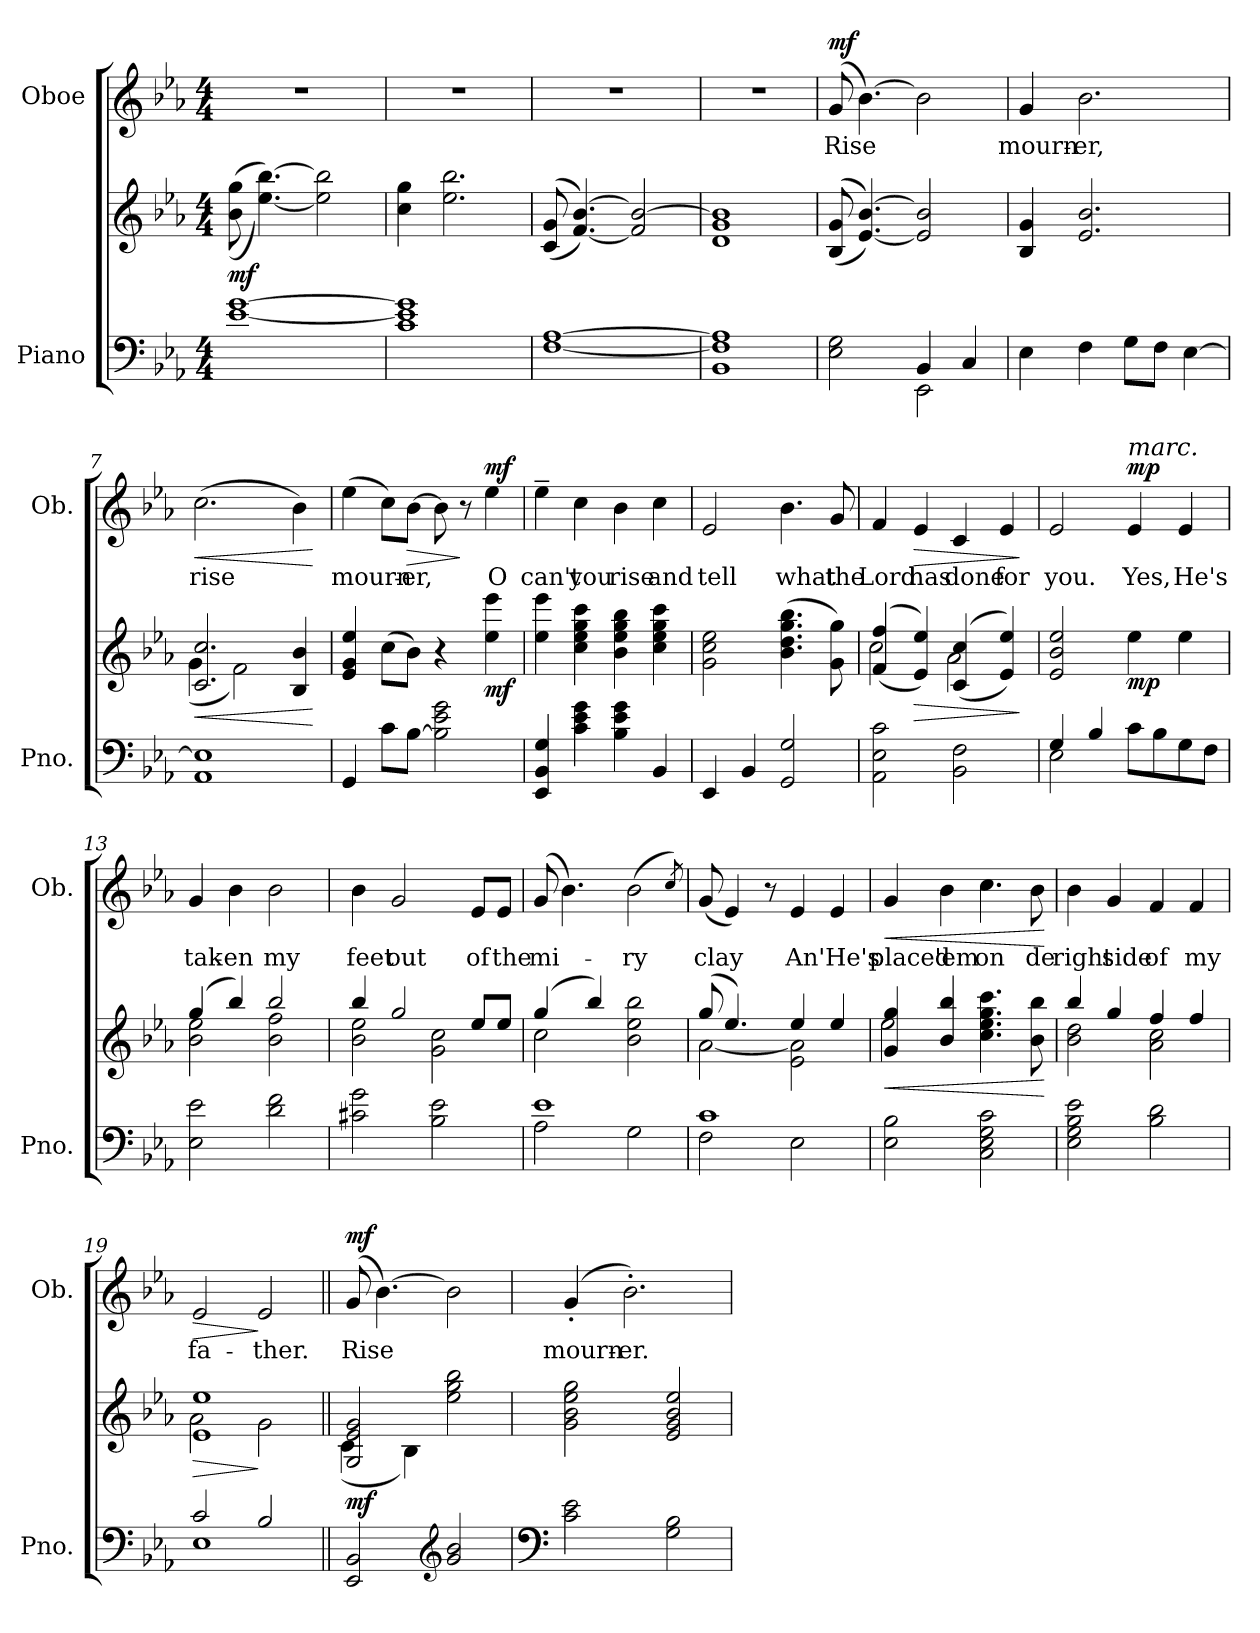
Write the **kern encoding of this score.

**kern	**kern	**dynam	**kern	**text	**dynam
*part2	*part2	*part2	*part1	*part1	*part1
*staff3	*staff2	*staff2/3	*staff1	*staff1	*staff1
*I"Piano	*	*	*I"Oboe	*	*
*I'Pno.	*	*	*I'Ob.	*	*
*clefF4	*clefG2	*	*clefG2	*	*
*k[b-e-a-]	*k[b-e-a-]	*	*k[b-e-a-]	*	*
*M4/4	*M4/4	*	*M4/4	*	*
=1	=1	=1	=1	=1	=1
!	!	!LO:DY:b	!	!	!
[1e- [1g	(<(8b-\ 8gg\	mf	1r	.	.
.	[4.ee-\ [4.bb-\))	.	.	.	.
.	2ee-\] 2bb-\]	.	.	.	.
=2	=2	=2	=2	=2	=2
1c 1e-] 1g]	4cc\ 4gg\	.	1r	.	.
.	2.ee-\ 2.bb-\	.	.	.	.
=3	=3	=3	=3	=3	=3
[1F [1A-	(>(8c/ 8g/	.	1r	.	.
.	[4.f/ [4.b-/))	.	.	.	.
.	2f/] 2b-/_	.	.	.	.
=4	=4	=4	=4	=4	=4
1BB- 1F] 1A-]	1d 1g 1b-]	.	1r	.	.
=5	=5	=5	=5	=5	=5
*^	*	*	*	*	*
!	!	!	!	!	!LO:LY:b	!LO:DY:a
2E-\ 2G\	2ryy	(>(8B-/ 8g/	.	(8g/	Rise	mf
.	.	[4.e-/ [4.b-/))	.	[4.b-\)	.	.
4BB-/	2EE-\	2e-/] 2b-/]	.	2b-\]	.	.
4C/	.	.	.	.	.	.
*v	*v	*	*	*	*	*
=6	=6	=6	=6	=6	=6
!	!	!	!	!LO:LY:b	!
4E-\	4B-/ 4g/	.	4g/	mourn-	.
!	!	!	!	!LO:LY:b	!
4F\	2.e-/ 2.b-/	.	2.b-\	-er,	.
8G\L	.	.	.	.	.
8F\J	.	.	.	.	.
[4E-\	.	.	.	.	.
!!LO:LB:g=z
=7	=7	=7	=7	=7	=7
!	!	!LO:HP:b	!	!LO:LY:b	!LO:HP:b
*	*^	*	*	*	*
1AA- 1E-]	2.c/ 2.cc/	(4g\	<	(2.cc\	rise	<
.	.	2f\)	.	.	.	.
.	4B-/ 4b-/	4ryy	.	4b-\)	.	.
*	*v	*v	*	*	*	*
.	.	[	.	.	[
=8	=8	=8	=8	=8	=8
!	!	!	!	!LO:LY:b	!
4GG/	4e-/ 4g/ 4ee-/	.	(4ee-\	mourn-	.
8c\L	(8cc\L	.	8cc\L)	.	.
!	!	!	!	!LO:LY:b	!LO:HP:b
[8B-\J	8b-\J)	.	[8b-\J	-er,	>
2B-\] 2e-\ 2g\	4r	.	8b-\]	.	.
.	.	.	8r	.	]
!	!	!LO:DY:b	!	!LO:LY:b	!LO:DY:a
.	4ee-\ 4eee-\	mf	4ee-\	O	mf
=9	=9	=9	=9	=9	=9
!	!	!	!	!LO:LY:b	!
4EE-/ 4BB-/ 4G/	4ee-\ 4eee-\	.	4ee-~\	can't	.
!	!	!	!	!LO:LY:b	!
4c\ 4e-\ 4g\	4cc\ 4ee-\ 4gg\ 4ccc\	.	4cc\	you	.
!	!	!	!	!LO:LY:b	!
4B-\ 4e-\ 4g\	4b-\ 4ee-\ 4gg\ 4bb-\	.	4b-\	rise	.
!	!	!	!	!LO:LY:b	!
4BB-/	4cc\ 4ee-\ 4gg\ 4ccc\	.	4cc\	and	.
=10	=10	=10	=10	=10	=10
!	!	!	!	!LO:LY:b	!
4EE-/	2g\ 2cc\ 2ee-\	.	2e-/	tell	.
4BB-/	.	.	.	.	.
!	!	!	!	!LO:LY:b	!
2GG/ 2G/	(4.b-\ 4.dd\ 4.gg\ 4.bb-\	.	4.b-\	what	.
!	!	!	!	!LO:LY:b	!
.	8g\ 8gg\)	.	8g/	the	.
=11	=11	=11	=11	=11	=11
*	*^	*	*	*	*
!	!	!	!	!	!LO:LY:b	!
2AA-\ 2E-\ 2c\	(<(4f/ 4ff/	2cc\	.	4f/	Lord	.
!	!	!	!LO:HP:b	!	!LO:LY:b	!LO:HP:b
.	4e-/ 4ee-/))	.	>	4e-/	has	>
!	!	!	!	!	!LO:LY:b	!
2BB-\ 2F\	(<(4c/ 4cc/	2a-\	.	4c/	done	.
!	!	!	!	!	!LO:LY:b	!
.	4e-/ 4ee-/))	.	.	4e-/	for	.
*	*v	*v	*	*	*	*
.	.	]	.	.	]
!!LO:LB:g=z
=12	=12	=12	=12	=12	=12
*^	*	*	*	*	*
!	!	!	!	!	!LO:LY:b	!
4G/	2E-\	2e-/ 2b-/ 2ee-/	.	2e-/	you.	.
4B-/	.	.	.	.	.	.
!	!	!	!	!LO:TX:i:t=marc.	!	!
!	!	!	!LO:DY:b	!	!LO:LY:b	!LO:DY:a
8c\L	2ryy	4ee-\	mp	4e-/	Yes,	mp
8B-\	.	.	.	.	.	.
!	!	!	!	!	!LO:LY:b	!
8G\	.	4ee-\	.	4e-/	He's	.
8F\J	.	.	.	.	.	.
*v	*v	*	*	*	*	*
=13	=13	=13	=13	=13	=13
*	*^	*	*	*	*
!	!	!	!	!	!LO:LY:b	!
2E-\ 2e-\	(4gg/	2b-\ 2ee-\	.	4g/	tak-	.
!	!	!	!	!	!LO:LY:b	!
.	4bb-/)	.	.	4b-\	-en	.
!	!	!	!	!	!LO:LY:b	!
2d\ 2f\	2bb-/	2b-\ 2ff\	.	2b-\	my	.
=14	=14	=14	=14	=14	=14	=14
!	!	!	!	!	!LO:LY:b	!
2c#X\ 2g\	4bb-/	2b-\ 2ee-\	.	4b-\	feet	.
!	!	!	!	!	!LO:LY:b	!
.	2gg/	.	.	2g/	out	.
2B-\ 2e-\	.	2g\ 2cc\	.	.	.	.
!	!	!	!	!	!LO:LY:b	!
.	8ee-/L	.	.	8e-/L	of	.
!	!	!	!	!	!LO:LY:b	!
.	8ee-/J	.	.	8e-/J	the	.
=15	=15	=15	=15	=15	=15	=15
*^	*	*	*	*	*	*
!	!	!	!	!	!	!LO:LY:b	!
1e-	2A-\	(4gg/	2cc\	.	(8g/	mi-	.
.	.	.	.	.	4.b-\)	.	.
.	.	4bb-/)	.	.	.	.	.
!	!	!	!	!	!	!LO:LY:b	!
.	2G\	2b-\ 2ee-\ 2bb-\	2ryy	.	(2b-\	-ry	.
.	.	.	.	.	8qcc/)	.	.
=16	=16	=16	=16	=16	=16	=16	=16
!	!	!	!	!	!	!LO:LY:b	!
1c	2F\	(8gg/	[2a-\	.	(8g/	clay	.
.	.	4.ee-/)	.	.	4e-/)	.	.
.	.	.	.	.	8r	.	.
!	!	!	!	!	!	!LO:LY:b	!
.	2E-\	4ee-/	2e-\ 2a-\]	.	4e-/	An'	.
!	!	!	!	!	!	!LO:LY:b	!
.	.	4ee-/	.	.	4e-/	He's	.
*v	*v	*	*	*	*	*	*
!!LO:PB:g=z
=17	=17	=17	=17	=17	=17	=17
!	!	!	!LO:HP:b	!	!LO:LY:b	!LO:HP:b
2E-\ 2B-\	4g/ 4gg/	2ee-\	<	4g/	placed	<
!	!	!	!	!	!LO:LY:b	!
.	4b-/ 4bb-/	.	.	4b-\	'em	.
!	!	!	!	!	!LO:LY:b	!
2C\ 2E-\ 2G\ 2c\	4.cc\ 4.ee-\ 4.gg\ 4.ccc\	2ryy	.	4.cc\	on	.
!	!	!	!	!	!LO:LY:b	!
.	8b-\ 8bb-\	.	.	8b-\	de	.
*	*v	*v	*	*	*	*
.	.	[	.	.	[
=18	=18	=18	=18	=18	=18
*	*^	*	*	*	*
!	!	!	!	!	!LO:LY:b	!
2E-\ 2G\ 2B-\ 2e-\	4bb-/	2b-\ 2dd\	.	4b-\	right	.
!	!	!	!	!	!LO:LY:b	!
.	4gg/	.	.	4g/	side	.
!	!	!	!	!	!LO:LY:b	!
2B-\ 2d\	4ff/	2a-\ 2cc\	.	4f/	of	.
!	!	!	!	!	!LO:LY:b	!
.	4ff/	.	.	4f/	my	.
=19	=19	=19	=19	=19	=19	=19
*^	*	*	*	*	*	*
!	!	!	!	!LO:HP:b	!	!LO:LY:b	!LO:HP:b
2c/	1E-	1e- 1ee-	2a-\	>	2e-/	fa-	>
!	!	!	!	!	!	!LO:LY:b	!
2B-/	.	.	2g\	]	2e-/	-ther.	]
*v	*v	*	*	*	*	*	*
=20||	=20||	=20||	=20||	=20||	=20||	=20||
!	!	!	!LO:DY:b	!	!LO:LY:b	!LO:DY:a
2EE-/ 2BB-/	2G/ 2e-/ 2g/	(4c\	mf	(8g/	Rise	mf
.	.	.	.	[4.b-\)	.	.
.	.	4B-\)	.	.	.	.
*clefG2	*	*	*	*	*	*
2g/ 2b-/	2ee-\ 2gg\ 2bb-\	2ryy	.	2b-\]	.	.
*	*v	*v	*	*	*	*
=21	=21	=21	=21	=21	=21
*clefF4	*	*	*	*	*
*	*^	*	*	*	*
!	!	!	!	!	!LO:LY:b	!
*	*v	*v	*	*	*	*
2c\ 2e-\	2g\ 2b-\ 2ee-\ 2gg\	.	(4g'/	mourn-	.
!	!	!	!	!LO:LY:b	!
.	.	.	2.b-'\)	-er.	.
2G\ 2B-\	2e-/ 2g/ 2b-/ 2ee-/	.	.	.	.
=	=	=	=	=	=
*-	*-	*-	*-	*-	*-
